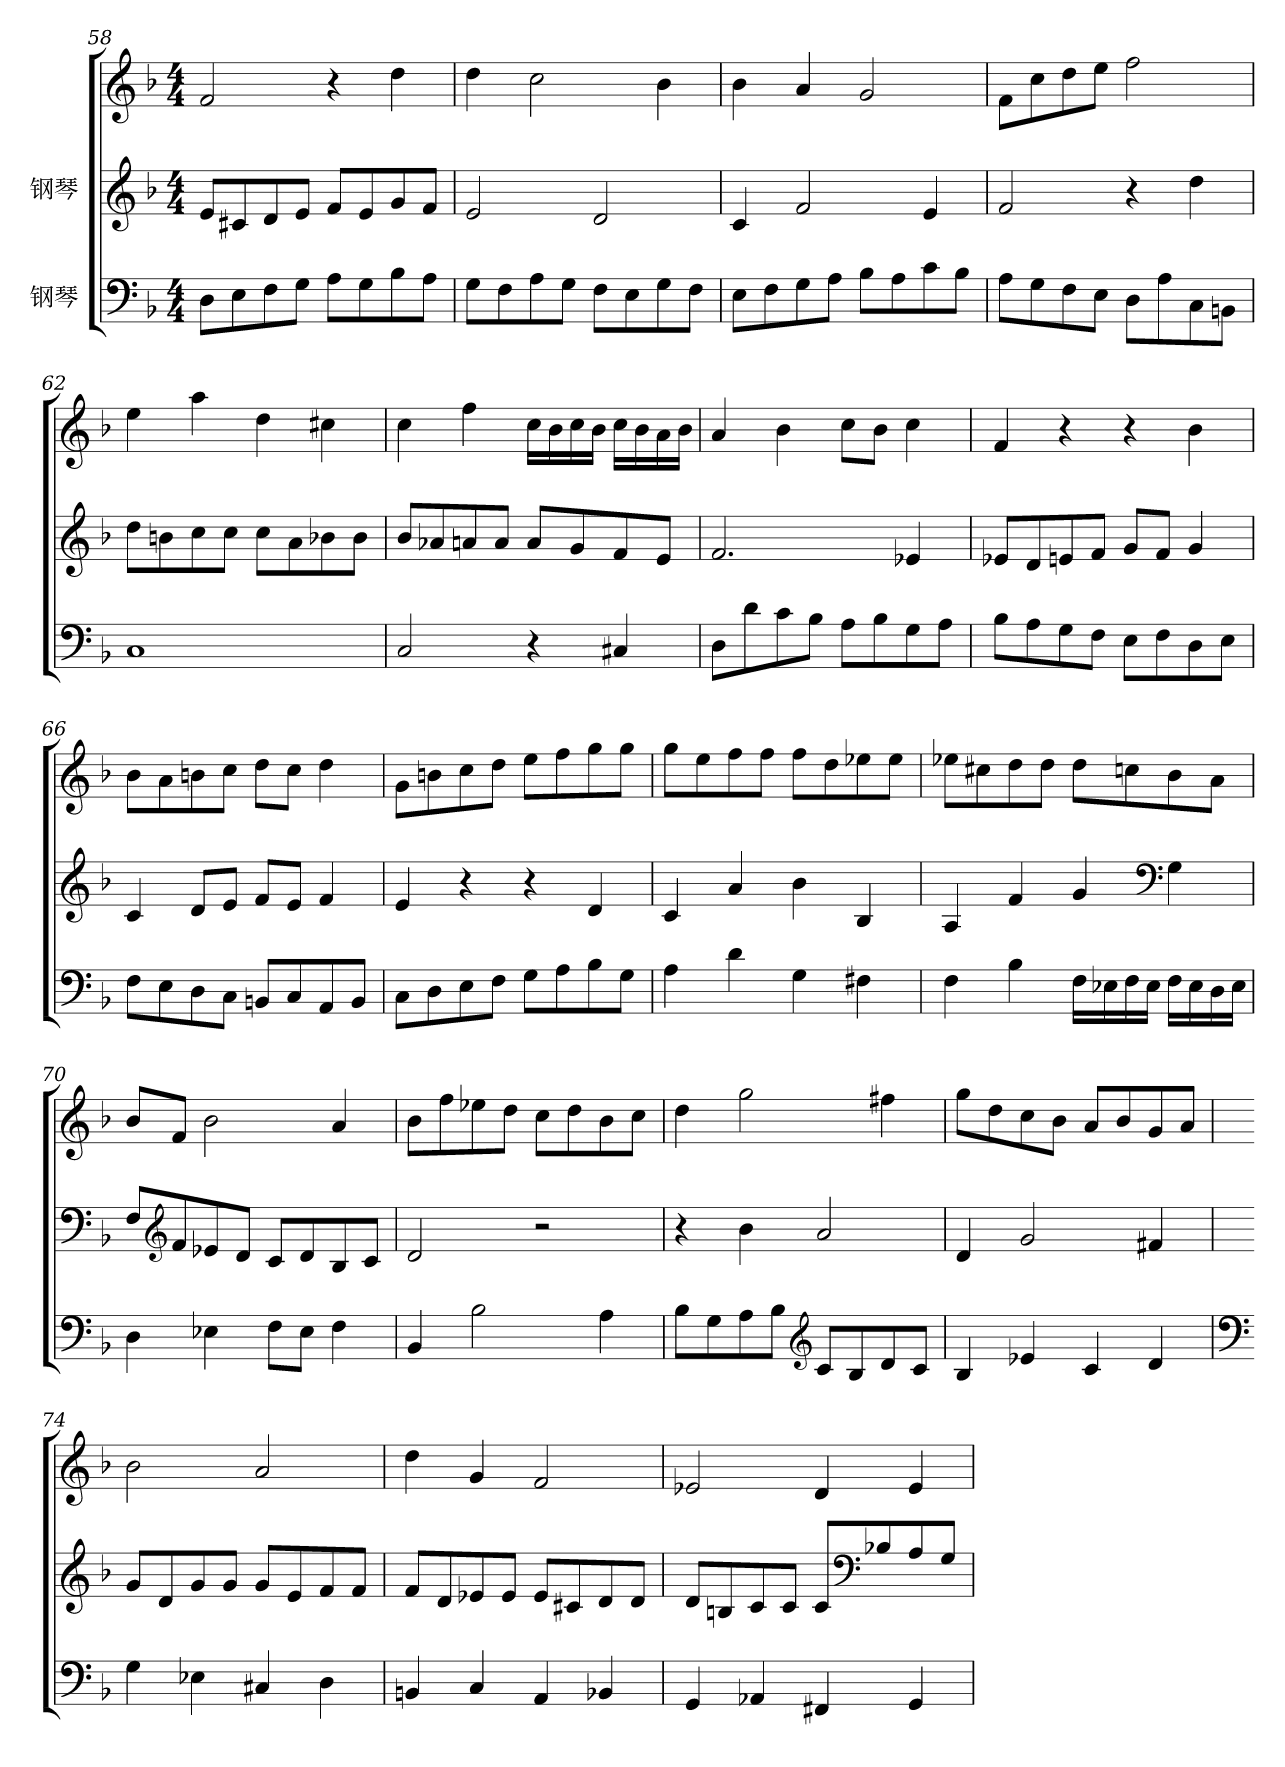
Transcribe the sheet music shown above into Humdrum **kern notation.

**kern	**kern	**kern
*part2	*part1	*part1
*staff3	*staff2	*staff1
*I"钢琴	*I"钢琴	*
*clefF4	*clefG2	*clefG2
*k[b-]	*k[b-]	*k[b-]
*M4/4	*M4/4	*M4/4
=58	=58	=58
8D\L	8e/L	2f/
8E\	8c#X/	.
8F\	8d/	.
8G\J	8e/J	.
8A\L	8f/L	4r
8G\	8e/	.
8B-\	8g/	4dd\
8A\J	8f/J	.
!!LO:LB:g=z
=59	=59	=59
8G\L	2e/	4dd\
8F\	.	.
8A\	.	2cc\
8G\J	.	.
8F\L	2d/	.
8E\	.	.
8G\	.	4b-\
8F\J	.	.
=60	=60	=60
8E\L	4c/	4b-\
8F\	.	.
8G\	2f/	4a/
8A\J	.	.
8B-\L	.	2g/
8A\	.	.
8c\	4e/	.
8B-\J	.	.
=61	=61	=61
8A\L	2f/	8f\L
8G\	.	8cc\
8F\	.	8dd\
8E\J	.	8ee\J
8D\L	4r	2ff\
8A\	.	.
8C\	4dd\	.
8BBn\J	.	.
=62	=62	=62
1C	8dd\L	4ee\
.	8bn\	.
.	8cc\	4aa\
.	8cc\J	.
.	8cc\L	4dd\
.	8a\	.
.	8b-X\	4cc#X\
.	8b-\J	.
!!LO:PB:g=z
=63	=63	=63
2C/	8b-/L	4cc\
.	8a-X/	.
.	8an/	4ff\
.	8a/J	.
4r	8a/L	16cc\LL
.	.	16b-\
.	8g/	16cc\
.	.	16b-\JJ
4C#X/	8f/	16cc\LL
.	.	16b-\
.	8e/J	16a\
.	.	16b-\JJ
=64	=64	=64
8D\L	2.f/	4a/
8d\	.	.
8c\	.	4b-\
8B-\J	.	.
8A\L	.	8cc\L
8B-\	.	8b-\J
8G\	4e-X/	4cc\
8A\J	.	.
=65	=65	=65
8B-\L	8e-X/L	4f/
8A\	8d/	.
8G\	8en/	4r
8F\J	8f/J	.
8E\L	8g/L	4r
8F\	8f/J	.
8D\	4g/	4b-\
8E\J	.	.
=66	=66	=66
8F\L	4c/	8b-\L
8E\	.	8a\
8D\	8d/L	8bn\
8C\J	8e/J	8cc\J
8BBn/L	8f/L	8dd\L
8C/	8e/J	8cc\J
8AA/	4f/	4dd\
8BB/J	.	.
!!LO:LB:g=z
=67	=67	=67
8C\L	4e/	8g\L
8D\	.	8bn\
8E\	4r	8cc\
8F\J	.	8dd\J
8G\L	4r	8ee\L
8A\	.	8ff\
8B-\	4d/	8gg\
8G\J	.	8gg\J
=68	=68	=68
4A\	4c/	8gg\L
.	.	8ee\
4d\	4a/	8ff\
.	.	8ff\J
4G\	4b-\	8ff\L
.	.	8dd\
4F#X\	4B-/	8ee-X\
.	.	8ee-\J
=69	=69	=69
4F\	4A/	8ee-X\L
.	.	8cc#X\
4B-\	4f/	8dd\
.	.	8dd\J
16F\LL	4g/	8dd\L
16E-X\	.	.
16F\	.	8ccn\
16E-\JJ	.	.
*	*clefF4	*
16F\LL	4G\	8b-\
16E-\	.	.
16D\	.	8a\J
16E-\JJ	.	.
!!LO:LB:g=z
=70	=70	=70
4D\	8F/L	8b-/L
*	*clefG2	*
.	8f/	8f/J
4E-X\	8e-X/	2b-\
.	8d/J	.
8F\L	8c/L	.
8E-\J	8d/	.
4F\	8B-/	4a/
.	8c/J	.
=71	=71	=71
4BB-/	2d/	8b-\L
.	.	8ff\
2B-\	.	8ee-X\
.	.	8dd\J
.	2r	8cc\L
.	.	8dd\
4A\	.	8b-\
.	.	8cc\J
=72	=72	=72
8B-\L	4r	4dd\
8G\	.	.
8A\	4b-\	2gg\
8B-\J	.	.
*clefG2	*	*
8c/L	2a/	.
8B-/	.	.
8d/	.	4ff#X\
8c/J	.	.
=73	=73	=73
4B-/	4d/	8gg\L
.	.	8dd\
4e-X/	2g/	8cc\
.	.	8b-\J
4c/	.	8a/L
.	.	8b-/
4d/	4f#X/	8g/
.	.	8a/J
!!LO:LB:g=z
=74	=74	=74
*clefF4	*	*
4G\	8g/L	2b-\
.	8d/	.
4E-X\	8g/	.
.	8g/J	.
4C#X/	8g/L	2a/
.	8e/	.
4D\	8f/	.
.	8f/J	.
=75	=75	=75
4BBn/	8f/L	4dd\
.	8d/	.
4C/	8e-X/	4g/
.	8e-/J	.
4AA/	8e-/L	2f/
.	8c#X/	.
4BB-X/	8d/	.
.	8d/J	.
=76	=76	=76
4GG/	8d/L	2e-X/
.	8Bn/	.
4AA-X/	8c/	.
.	8c/J	.
4FF#X/	8c/L	4d/
*	*clefF4	*
.	8B-X/	.
4GG/	8A/	4e-/
.	8G/J	.
=	=	=
*-	*-	*-
